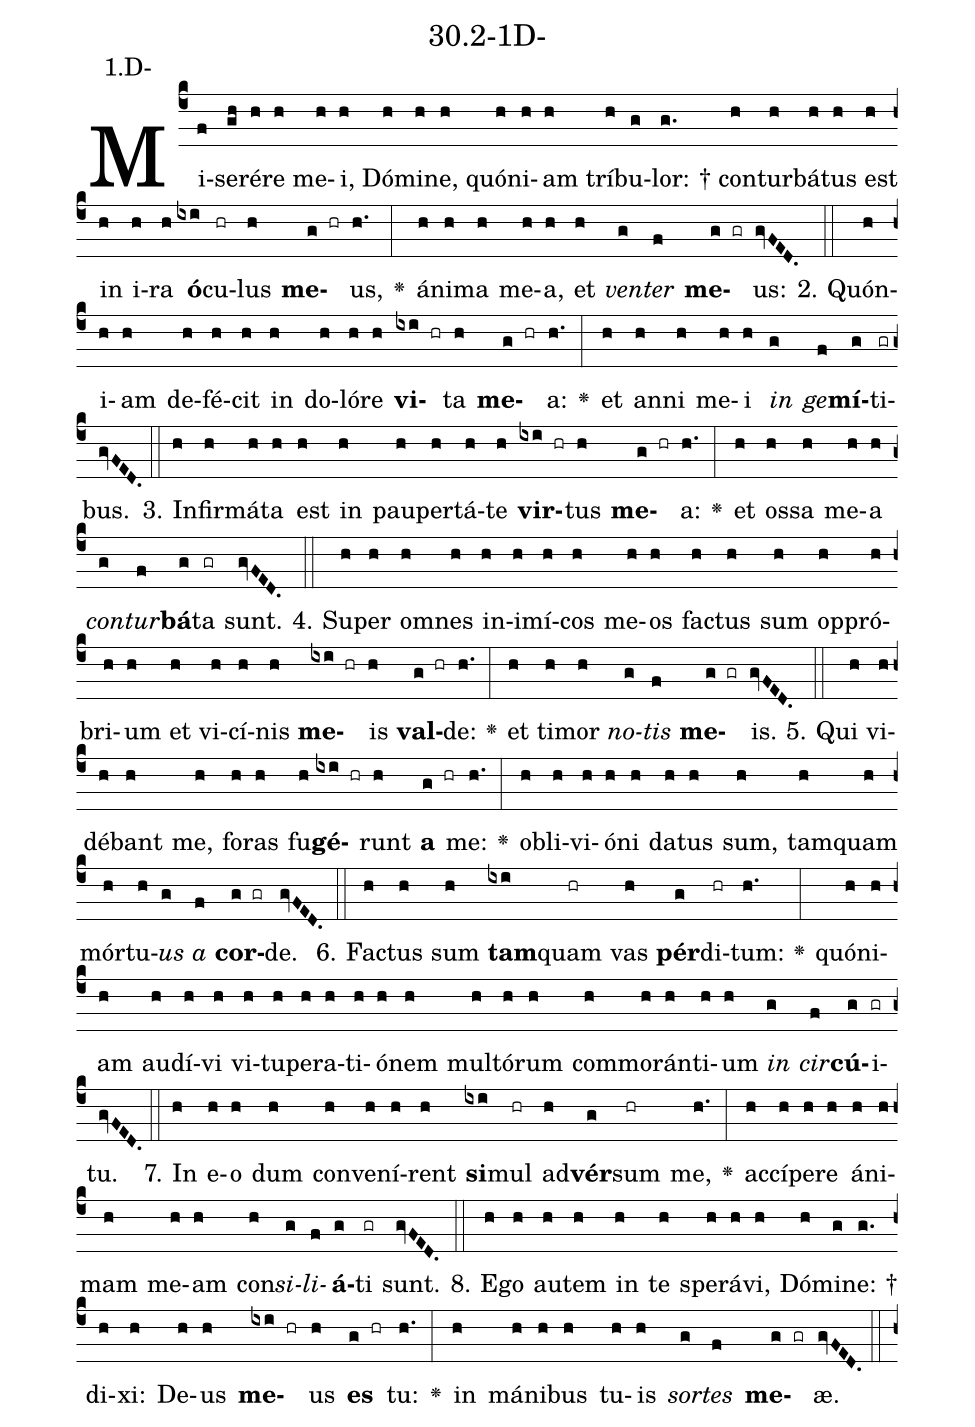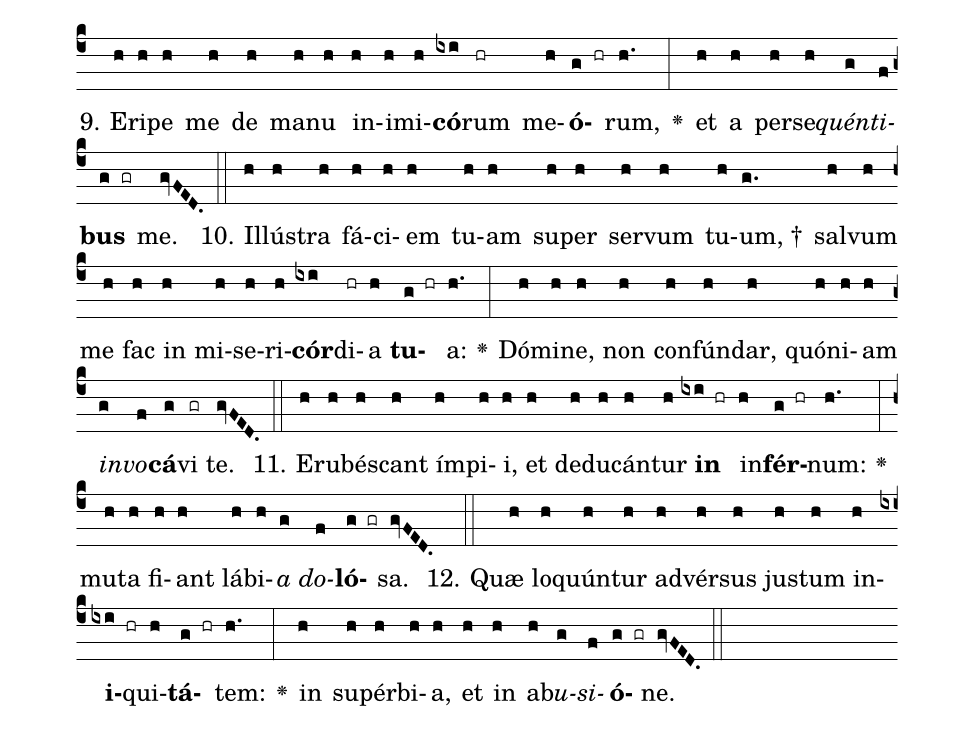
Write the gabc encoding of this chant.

name: 30.2-1D-;
annotation: 1.D-;
%%
(c4)Mi(f)se(gh)ré(h)re(h) me(h)i,(h) Dó(h)mi(h)ne,(h) quón(h)i(h)am(h) trí(h)bu(g)lor: †(g.) con(h)tur(h)bá(h)tus(h) est(h) in(h) i(h)ra(h) <b>ó</b>(ixi)cu(hr)lus(h) <b>me</b>(g hr)us,(h.) <v>\greheightstar</v>(:) á(h)ni(h)ma(h) me(h)a,(h) et(h) <i>ven</i>(g)<i>ter</i>(f) <b>me</b>(g gr)us:(gvFED.) (::)
2. Quón(h)i(h)am(h) de(h)fé(h)cit(h) in(h) do(h)ló(h)re(h) <b>vi</b>(ixi hr)ta(h) <b>me</b>(g hr)a:(h.) <v>\greheightstar</v>(:) et(h) an(h)ni(h) me(h)i(h) <i>in</i>(g) <i>ge</i>(f)<b>mí</b>(g)ti(gr)bus.(gvFED.) (::)
3. In(h)fir(h)má(h)ta(h) est(h) in(h) pau(h)per(h)tá(h)te(h) <b>vir</b>(ixi hr)tus(h) <b>me</b>(g hr)a:(h.) <v>\greheightstar</v>(:) et(h) os(h)sa(h) me(h)a(h) <i>con</i>(g)<i>tur</i>(f)<b>bá</b>(g)ta(gr) sunt.(gvFED.) (::)
4. Su(h)per(h) om(h)nes(h) in(h)i(h)mí(h)cos(h) me(h)os(h) fac(h)tus(h) sum(h) op(h)pró(h)bri(h)um(h) et(h) vi(h)cí(h)nis(h) <b>me</b>(ixi hr)is(h) <b>val</b>(g hr)de:(h.) <v>\greheightstar</v>(:) et(h) ti(h)mor(h) <i>no</i>(g)<i>tis</i>(f) <b>me</b>(g gr)is.(gvFED.) (::)
5. Qui(h) vi(h)dé(h)bant(h) me,(h) fo(h)ras(h) fu(h)<b>gé</b>(ixi hr)runt(h) <b>a</b>(g hr) me:(h.) <v>\greheightstar</v>(:) ob(h)li(h)vi(h)ó(h)ni(h) da(h)tus(h) sum,(h) tam(h)quam(h) mór(h)tu(h)<i>us</i>(g) <i>a</i>(f) <b>cor</b>(g gr)de.(gvFED.) (::)
6. Fac(h)tus(h) sum(h) <b>tam</b>(ixi)quam(hr) vas(h) <b>pér</b>(g)di(hr)tum:(h.) <v>\greheightstar</v>(:) quón(h)i(h)am(h) au(h)dí(h)vi(h) vi(h)tu(h)pe(h)ra(h)ti(h)ó(h)nem(h) mul(h)tó(h)rum(h) com(h)mo(h)rán(h)ti(h)um(h) <i>in</i>(g) <i>cir</i>(f)<b>cú</b>(g)i(gr)tu.(gvFED.) (::)
7. In(h) e(h)o(h) dum(h) con(h)ve(h)ní(h)rent(h) <b>si</b>(ixi)mul(hr) ad(h)<b>vér</b>(g)sum(hr) me,(h.) <v>\greheightstar</v>(:) ac(h)cí(h)pe(h)re(h) á(h)ni(h)mam(h) me(h)am(h) con(h)<i>si</i>(g)<i>li</i>(f)<b>á</b>(g)ti(gr) sunt.(gvFED.) (::)
8. E(h)go(h) au(h)tem(h) in(h) te(h) spe(h)rá(h)vi,(h) Dó(h)mi(g)ne: †(g.) di(h)xi:(h) De(h)us(h) <b>me</b>(ixi hr)us(h) <b>es</b>(g hr) tu:(h.) <v>\greheightstar</v>(:) in(h) má(h)ni(h)bus(h) tu(h)is(h) <i>sor</i>(g)<i>tes</i>(f) <b>me</b>(g gr)æ.(gvFED.) (::)
9. E(h)ri(h)pe(h) me(h) de(h) ma(h)nu(h) in(h)i(h)mi(h)<b>có</b>(ixi)rum(hr) me(h)<b>ó</b>(g hr)rum,(h.) <v>\greheightstar</v>(:) et(h) a(h) per(h)se(h)<i>quén</i>(g)<i>ti</i>(f)<b>bus</b>(g gr) me.(gvFED.) (::)
10. Il(h)lús(h)tra(h) fá(h)ci(h)em(h) tu(h)am(h) su(h)per(h) ser(h)vum(h) tu(h)um, †(g.) sal(h)vum(h) me(h) fac(h) in(h) mi(h)se(h)ri(h)<b>cór</b>(ixi)di(hr)a(h) <b>tu</b>(g hr)a:(h.) <v>\greheightstar</v>(:) Dó(h)mi(h)ne,(h) non(h) con(h)fún(h)dar,(h) quón(h)i(h)am(h) <i>in</i>(g)<i>vo</i>(f)<b>cá</b>(g)vi(gr) te.(gvFED.) (::)
11. E(h)ru(h)bés(h)cant(h) ím(h)pi(h)i,(h) et(h) de(h)du(h)cán(h)tur(h) <b>in</b>(ixi hr) in(h)<b>fér</b>(g hr)num:(h.) <v>\greheightstar</v>(:) mu(h)ta(h) fi(h)ant(h) lá(h)bi(h)<i>a</i>(g) <i>do</i>(f)<b>ló</b>(g gr)sa.(gvFED.) (::)
12. Quæ(h) lo(h)quún(h)tur(h) ad(h)vér(h)sus(h) jus(h)tum(h) in(h)<b>i</b>(ixi hr)qui(h)<b>tá</b>(g hr)tem:(h.) <v>\greheightstar</v>(:) in(h) su(h)pér(h)bi(h)a,(h) et(h) in(h) ab(h)<i>u</i>(g)<i>si</i>(f)<b>ó</b>(g gr)ne.(gvFED.) (::)
